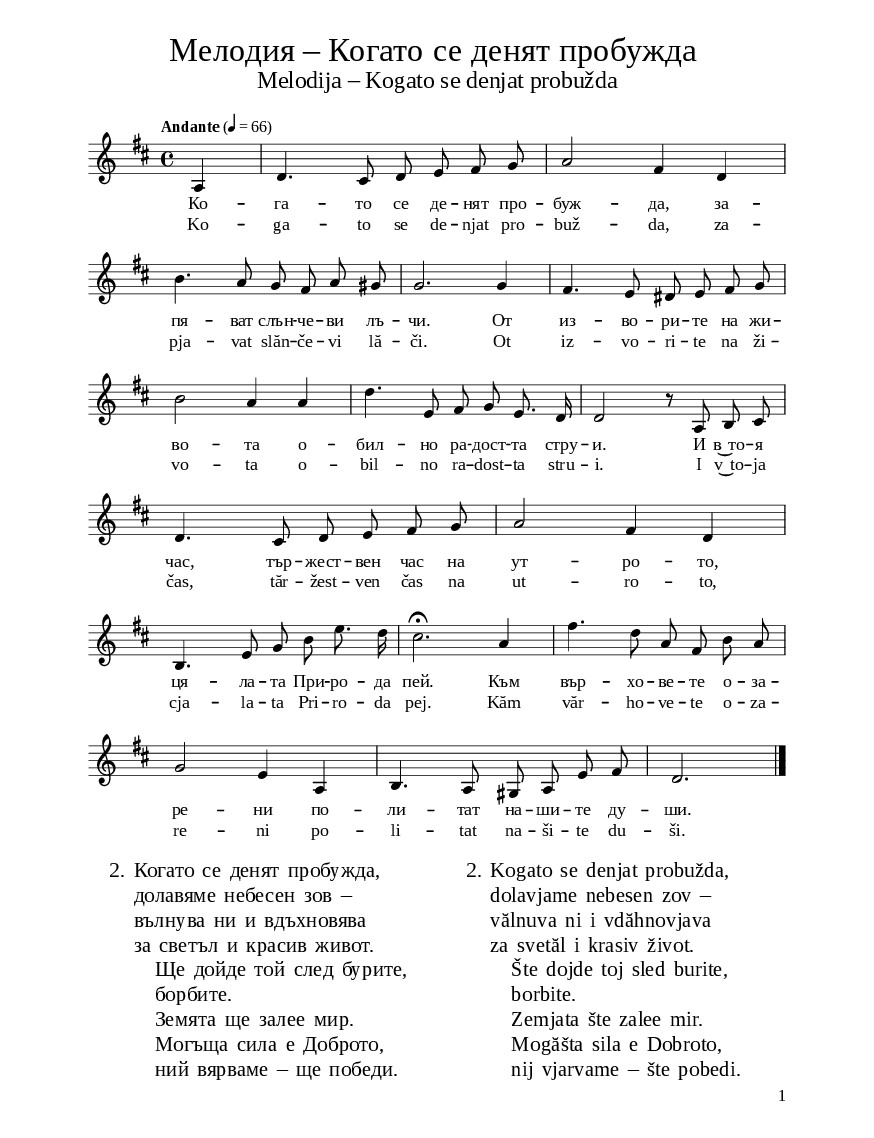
\version "2.24.1"

% include paper part and global functions
\include "include/globals.ily"

\bookpart {
  \label #'ref188
  \tocItem \markup "Мелодия – Когато се денят... – Melodija – Kogato se denjat..."
  \include "include/bookpart-paper.ily"
  \score {
    \include "include/score-layout.ily"

    \new Voice \relative c' {
      \clef treble
      \key d \major
      \time 4/4
      \tempoFunc "Andante" 4 "66"
      \autoBeamOff
      \partial 4
      a4 | d4. cis8 d8 e8 fis8 g8 | a2 fis4 d4 | \break

      b'4. a8 g fis a gis |g2. g4 | fis4. e8 dis e fis g | \break

      b2 a4 a |d4. e,8 fis8 g8 e8. d16 | d2 r8 a8 b8 cis8 | \break

      d4. cis8 d e fis g | a2 fis4 d4 | \break

      b4. e8 g b e8. d16 | cis2.\fermata a4 | fis'4. d8 a fis b a \break |

      g2 e4 a,4 | b4. a8 gis a e'8 fis | d2 . \bar "|." \break
    }


    \addlyrics {
      Ко -- га -- то се де -- нят про -- буж -- да,
      за -- пя -- ват слън -- че -- ви лъ -- чи.
      От из -- во -- ри -- те на жи -- во -- та
      о -- бил -- но ра -- дост -- та стру -- и.
      И в~то -- я час, тър -- жест -- вен час на ут -- ро -- то,
      ця -- ла -- та При -- ро -- да пей.
      Към вър -- хо -- ве -- те о -- за -- ре -- ни
      по -- ли -- тат на -- ши -- те ду -- ши.}
    \addlyrics {
      Ko -- ga -- to se de -- njat pro -- buž -- da,
      za -- pja -- vat slăn -- če -- vi lă -- či.
      Ot iz -- vo -- ri -- te na ži -- vo -- ta
      o -- bil -- no ra -- dost -- ta stru -- i.
      I v~to -- ja čas, tăr -- žest -- ven čas na ut -- ro -- to,
      cja -- la -- ta Pri -- ro -- da pej.
      Kăm văr -- ho -- ve -- te o -- za -- re -- ni
      po -- li -- tat na -- ši -- te du -- ši.}

        \header {
          title = \titleFunc "Мелодия – Когато се денят пробужда " "Melodija – Kogato se denjat probužda"
        }

        \midi{}

      } % score

      \markup \fontsize #bgCoupletFontSize {
        \hspace #2
        \override #`(baseline-skip . ,bgCoupletBaselineSkip)
        \column {
          \line {   2. Когато се денят пробужда,}
          \line {   "   " долавяме небесен зов – }
          \line {   "   " вълнува ни и вдъхновява}
          \line {   "   " за светъл и красив живот.}
          \line {   "       " Ще дойде той след бурите, }
          \line {   "       " борбите.}
          \line {   "       " Земята ще залее мир.}
          \line {   "       " Могъща сила е Доброто,}
          \line {   "       " ний вярваме – ще победи.}
        }

        \hspace #5
        \override #`(baseline-skip . ,bgCoupletBaselineSkip)
         \column {
          \line {   2. Kogato se denjat probužda,}
          \line {   "   " dolavjame nebesen zov – }
          \line {   "   " vălnuva ni i vdăhnovjava}
          \line {   "   " za svetăl i krasiv život.}
          \line {   "       " Šte dojde toj sled burite, }
          \line {   "       " borbite.}
          \line {   "       " Zemjata šte zalee mir.}
          \line {   "       " Mogăšta sila e Dobroto,}
          \line {   "       " nij vjarvame – šte pobedi.}
        } %column
      } % markup

      % include foreign translation(s) of the song
      \version "2.24.0"

\markup \fill-line { \fontsize #deTitleFontSize "Melodie – Wenn der Tag erwacht" }
\markup \null
\markup \null
\markup \fontsize #deCoupletFontSize {
  \hspace #10
  \override #`(baseline-skip . ,deCoupletBaselineSkip)

  \column {
    \line { " " }

    \line { " "Wenn der Tag erwacht, }

    \line { " "beginnen die Sonnenstrahlen zu singen.}

    \line { " "Aus den Quellen des Lebens}

    \line { " "strömt in Fülle die Freude. }

    \line { " "Und in dieser feierlichen Morgenstunde}

    \line { " "singt die ganze Natur.}

    \line { " "Zu den beschienenen Gipfeln}

    \line { " "fliegen unsere Seelen.}

    \line { " " }

    \line { " "Wenn der Tag erwacht,}

    \line { " "vernehmen wir den himmlischen Ruf – }

    \line { " "er bewegt und inspiriert uns}

    \line { " "zu einem lichten und schönen Leben.}

    \line { " "Er wird kommen, nach den Stürmen, nach den Kämpfen.}

    \line { " "Frieden wird die Erde überfluten.}

    \line { " "Mächtige Kraft ist das Gute, }

    \line { " "wir glauben –  es wird siegen. }

  }
}


    } % bookpart

    % Più mosso
    %
